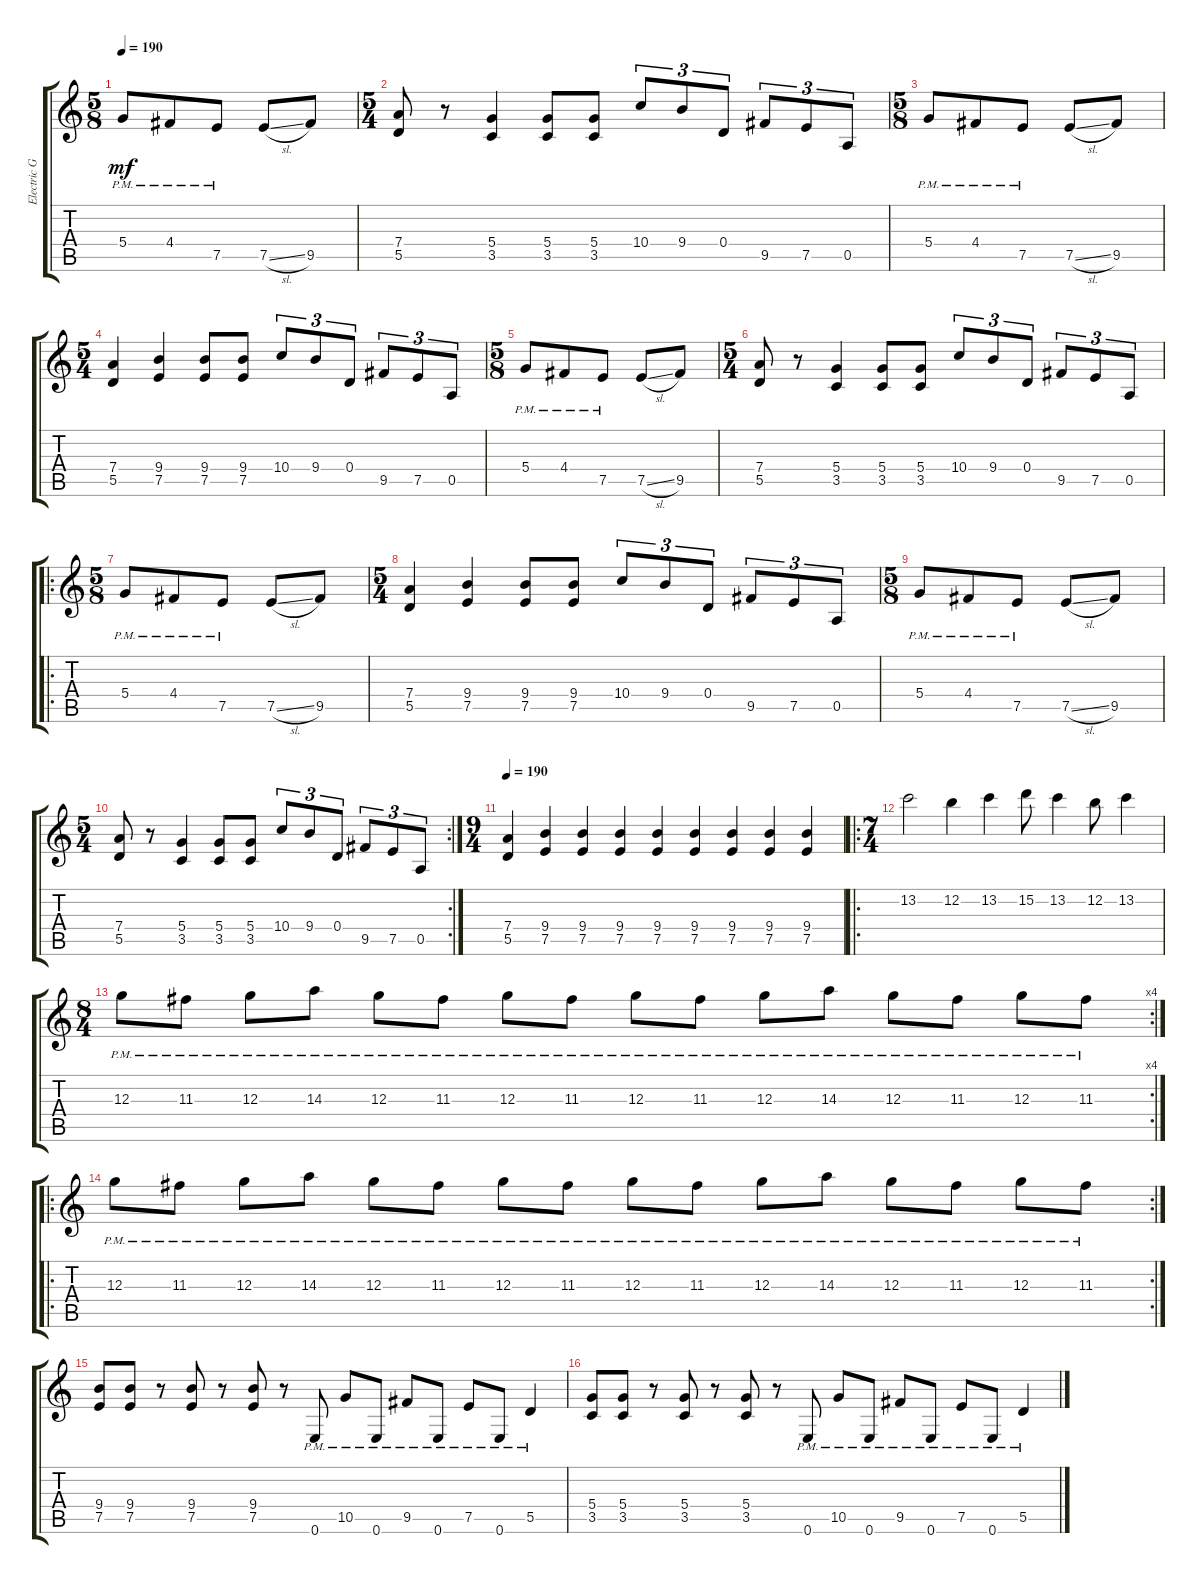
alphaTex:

\track ("Electric Guitar 2" "Electric G") {instrument distortionguitar}
\staff {score tabs}
\tuning (E4 B3 G3 D3 A2 E2) {hide}
\ts (5 8)
\tempo 190
\clef g2
\ks c
5.4{pm}.8{dy mf} 4.4{pm}.8 7.5{pm}.8 7.5{sl}.8 9.5.8 |
\ts (5 4)
(7.4 5.5).8 r.8 (5.4 3.5).4 (5.4 3.5).8 (5.4 3.5).8 10.4.8{tu (3 2)} 9.4.8{tu (3 2)} 0.4.8{tu (3 2)} 9.5.8{tu (3 2)} 7.5.8{tu (3 2)} 0.5.8{tu (3 2)} |
\ts (5 8)
5.4{pm}.8 4.4{pm}.8 7.5{pm}.8 7.5{sl}.8 9.5.8 |
\ts (5 4)
(7.4 5.5).4 (9.4 7.5).4 (9.4 7.5).8 (9.4 7.5).8 10.4.8{tu (3 2)} 9.4.8{tu (3 2)} 0.4.8{tu (3 2)} 9.5.8{tu (3 2)} 7.5.8{tu (3 2)} 0.5.8{tu (3 2)} |
\ts (5 8)
5.4{pm}.8 4.4{pm}.8 7.5{pm}.8 7.5{sl}.8 9.5.8 |
\ts (5 4)
(7.4 5.5).8 r.8 (5.4 3.5).4 (5.4 3.5).8 (5.4 3.5).8 10.4.8{tu (3 2)} 9.4.8{tu (3 2)} 0.4.8{tu (3 2)} 9.5.8{tu (3 2)} 7.5.8{tu (3 2)} 0.5.8{tu (3 2)} |
\ro
\ts (5 8)
5.4{pm}.8 4.4{pm}.8 7.5{pm}.8 7.5{sl}.8 9.5.8 |
\ts (5 4)
(7.4 5.5).4 (9.4 7.5).4 (9.4 7.5).8 (9.4 7.5).8 10.4.8{tu (3 2)} 9.4.8{tu (3 2)} 0.4.8{tu (3 2)} 9.5.8{tu (3 2)} 7.5.8{tu (3 2)} 0.5.8{tu (3 2)} |
\ts (5 8)
5.4{pm}.8 4.4{pm}.8 7.5{pm}.8 7.5{sl}.8 9.5.8 |
\rc 2
\ts (5 4)
(7.4 5.5).8 r.8 (5.4 3.5).4 (5.4 3.5).8 (5.4 3.5).8 10.4.8{tu (3 2)} 9.4.8{tu (3 2)} 0.4.8{tu (3 2)} 9.5.8{tu (3 2)} 7.5.8{tu (3 2)} 0.5.8{tu (3 2)} |
\ts (9 4)
\tempo 190
(7.4 5.5).4 (9.4 7.5).4 (9.4 7.5).4 (9.4 7.5).4 (9.4 7.5).4 (9.4 7.5).4 (9.4 7.5).4 (9.4 7.5).4 (9.4 7.5).4 |
\ro
\ts (7 4)
13.2.2 12.2.4 13.2.4 15.2.8 13.2.4 12.2.8 13.2.4 |
\rc 4
\ts (8 4)
12.3{pm}.8 11.3{pm}.8 12.3{pm}.8 14.3{pm}.8 12.3{pm}.8 11.3{pm}.8 12.3{pm}.8 11.3{pm}.8 12.3{pm}.8 11.3{pm}.8 12.3{pm}.8 14.3{pm}.8 12.3{pm}.8 11.3{pm}.8 12.3{pm}.8 11.3{pm}.8 |
\ro
\rc 2
12.3{pm}.8 11.3{pm}.8 12.3{pm}.8 14.3{pm}.8 12.3{pm}.8 11.3{pm}.8 12.3{pm}.8 11.3{pm}.8 12.3{pm}.8 11.3{pm}.8 12.3{pm}.8 14.3{pm}.8 12.3{pm}.8 11.3{pm}.8 12.3{pm}.8 11.3{pm}.8 |
(9.4 7.5).8 (9.4 7.5).8 r.8 (9.4 7.5).8 r.8 (9.4 7.5).8 r.8 0.6{pm}.8 10.5{pm}.8 0.6{pm}.8 9.5{pm}.8 0.6{pm}.8 7.5{pm}.8 0.6{pm}.8 5.5{pm}.4 |
(5.4 3.5).8 (5.4 3.5).8 r.8 (5.4 3.5).8 r.8 (5.4 3.5).8 r.8 0.6{pm}.8 10.5{pm}.8 0.6{pm}.8 9.5{pm}.8 0.6{pm}.8 7.5{pm}.8 0.6{pm}.8 5.5{pm}.4
